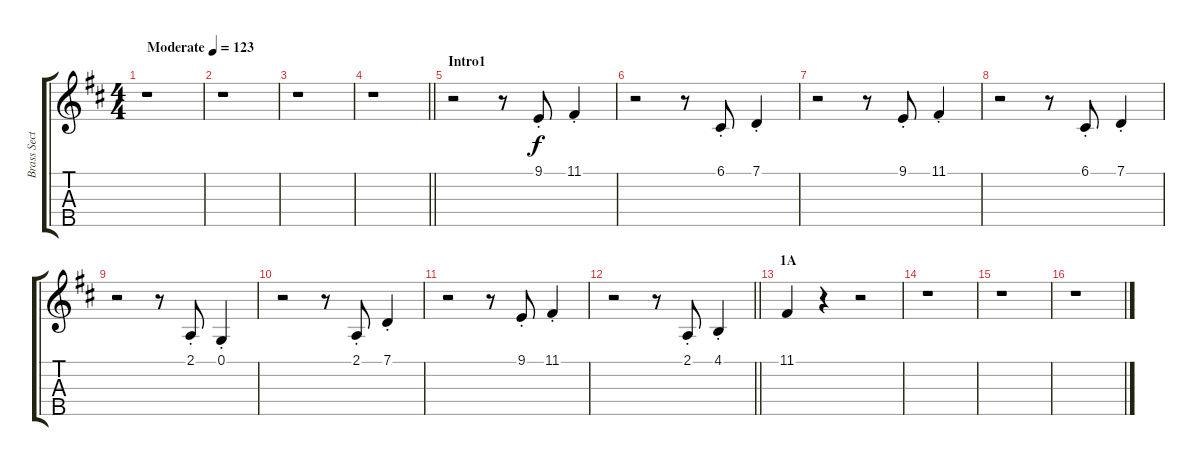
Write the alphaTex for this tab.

\track ("Brass Section II" "Brass Sect") {instrument brasssection}
\staff {score tabs}
\tuning (G3 D3 A2 E2 B1) {hide}
\ts (4 4)
\tempo (123 "Moderate")
\clef g2
\ks d
r.1{dy f instrument brasssection} |
r.1 |
r.1 |
\barLineRight lightlight
r.1 |
\section ("" "Intro1")
r.2 r.8 9.1{st}.8 11.1{st}.4 |
r.2 r.8 6.1{st}.8 7.1{st}.4 |
r.2 r.8 9.1{st}.8 11.1{st}.4 |
r.2 r.8 6.1{st}.8 7.1{st}.4 |
r.2 r.8 2.1{st}.8 0.1{st}.4 |
r.2 r.8 2.1{st}.8 7.1{st}.4 |
r.2 r.8 9.1{st}.8 11.1{st}.4 |
\barLineRight lightlight
r.2 r.8 2.1{st}.8 4.1{st}.4 |
\section ("" "1A")
11.1.4 r.4 r.2 |
r.1 |
r.1 |
r.1
